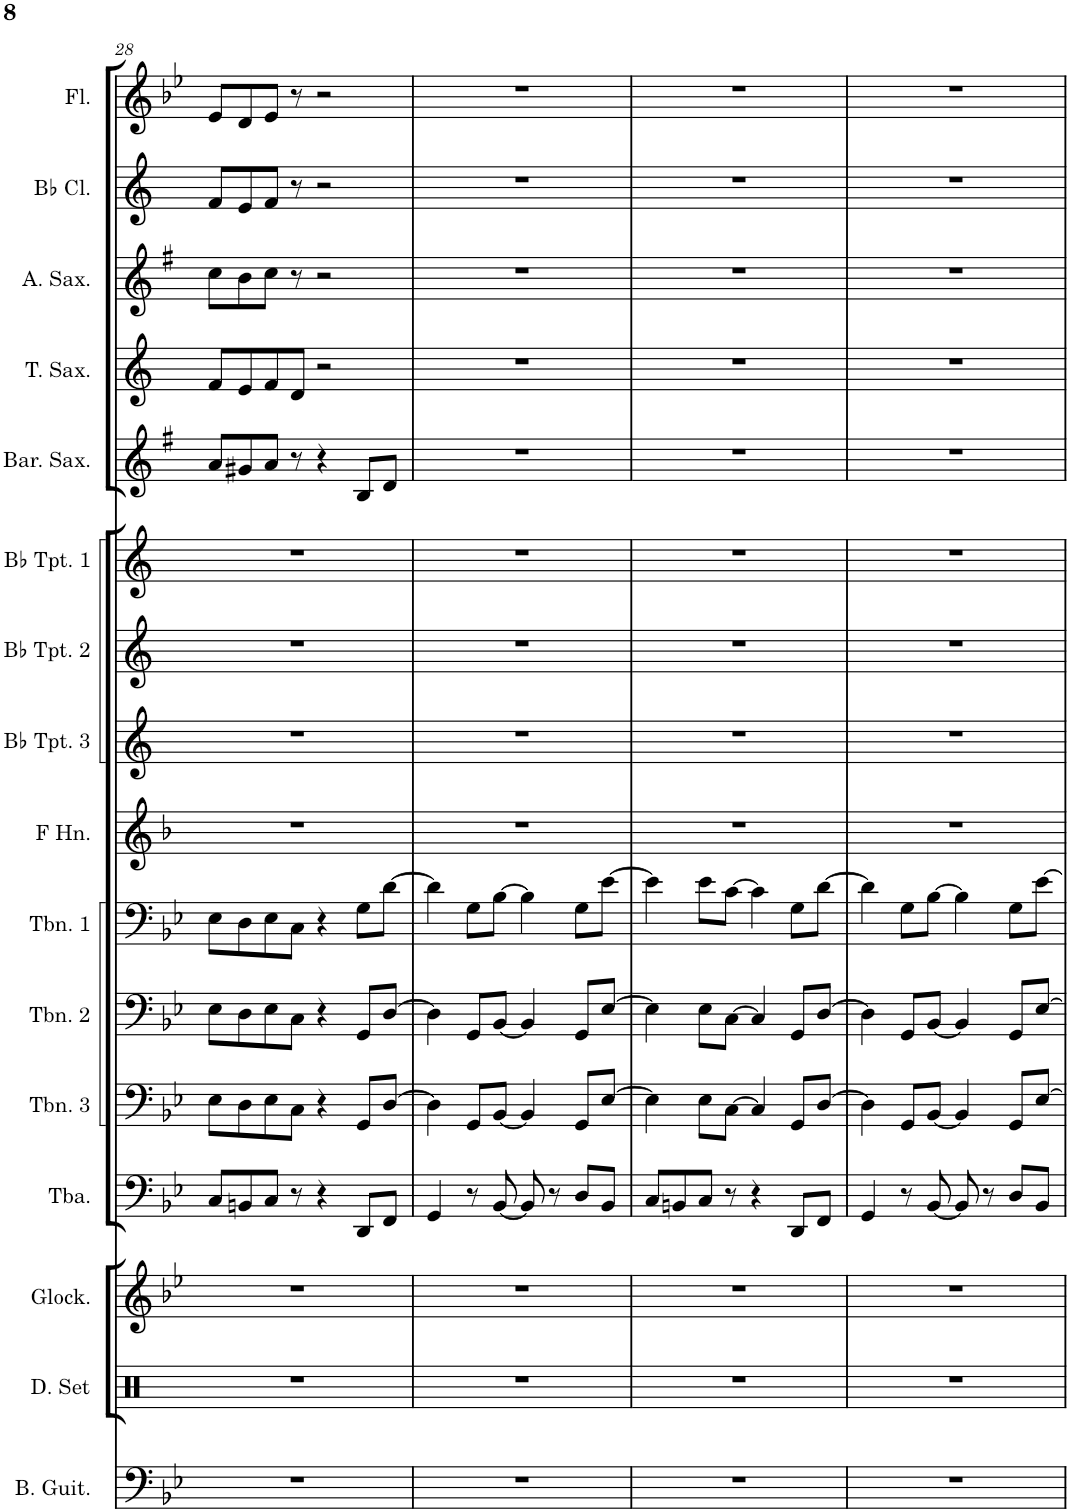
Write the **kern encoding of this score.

**kern	**kern	**kern	**kern	**kern	**kern	**kern	**kern	**kern	**kern	**kern	**kern	**kern	**kern	**kern	**kern
*part16	*part15	*part14	*part13	*part12	*part11	*part10	*part9	*part8	*part7	*part6	*part5	*part4	*part3	*part2	*part1
*staff16	*staff15	*staff14	*staff13	*staff12	*staff11	*staff10	*staff9	*staff8	*staff7	*staff6	*staff5	*staff4	*staff3	*staff2	*staff1
*I"Bass Guitar	*I"Drumset	*I"Glockenspiel	*I"Tuba	*I"Trombone 3	*I"Trombone 2	*I"Trombone 1	*I"Horn in F	*I"Bb Trumpet 3	*I"Bb Trumpet 2	*I"Bb Trumpet 1	*I"Baritone Saxophone	*I"Tenor Saxophone	*I"Alto Saxophone	*I"Bb Clarinet	*I"Flute
*I'B. Guit.	*I'D. Set	*I'Glock.	*I'Tba.	*I'Tbn. 3	*I'Tbn. 2	*I'Tbn. 1	*	*I'Bb Tpt. 3	*I'Bb Tpt. 2	*I'Bb Tpt. 1	*I'Bar. Sax.	*I'T. Sax.	*I'A. Sax.	*I'Bb Cl.	*I'Fl.
!!LO:PB:g=z
*clefF4	*clefX	*clefG2	*clefF4	*clefF4	*clefF4	*clefF4	*clefG2	*clefG2	*clefG2	*clefG2	*clefG2	*clefG2	*clefG2	*clefG2	*clefG2
*Trd7c12	*	*Trd-14c-24	*	*	*	*	*Trd4c7	*Trd1c2	*Trd1c2	*Trd1c2	*Trd12c21	*Trd8c14	*Trd5c9	*Trd1c2	*
*k[b-e-]	*k[]	*k[b-e-]	*k[b-e-]	*k[b-e-]	*k[b-e-]	*k[b-e-]	*k[b-]	*k[]	*k[]	*k[]	*k[f#]	*k[]	*k[f#]	*k[]	*k[b-e-]
*M4/4	*M4/4	*M4/4	*M4/4	*M4/4	*M4/4	*M4/4	*M4/4	*M4/4	*M4/4	*M4/4	*M4/4	*M4/4	*M4/4	*M4/4	*M4/4
=28	=28	=28	=28	=28	=28	=28	=28	=28	=28	=28	=28	=28	=28	=28	=28
1r	1r	1r	8C/L	8E-\L	8E-\L	8E-\L	1r	1r	1r	1r	8a/L	8f/L	8cc\L	8f/L	8e-/L
.	.	.	8BBn/	8D\	8D\	8D\	.	.	.	.	8g#X/	8e/	8b\	8e/	8d/
.	.	.	8C/J	8E-\	8E-\	8E-\	.	.	.	.	8a/J	8f/	8cc\J	8f/J	8e-/J
.	.	.	8r	8C\J	8C\J	8C\J	.	.	.	.	8r	8d/J	8r	8r	8r
.	.	.	4r	4r	4r	4r	.	.	.	.	4r	2r	2r	2r	2r
.	.	.	8DD/L	8GG/L	8GG/L	8G\L	.	.	.	.	8B/L	.	.	.	.
.	.	.	8FF/J	[8D/J	[8D/J	[8d\J	.	.	.	.	8d/J	.	.	.	.
=29	=29	=29	=29	=29	=29	=29	=29	=29	=29	=29	=29	=29	=29	=29	=29
1r	1r	1r	4GG/	4D\]	4D\]	4d\]	1r	1r	1r	1r	1r	1r	1r	1r	1r
.	.	.	8r	8GG/L	8GG/L	8G\L	.	.	.	.	.	.	.	.	.
.	.	.	[8BB-/	[8BB-/J	[8BB-/J	[8B-\J	.	.	.	.	.	.	.	.	.
.	.	.	8BB-/]	4BB-/]	4BB-/]	4B-\]	.	.	.	.	.	.	.	.	.
.	.	.	8r	.	.	.	.	.	.	.	.	.	.	.	.
.	.	.	8D/L	8GG/L	8GG/L	8G\L	.	.	.	.	.	.	.	.	.
.	.	.	8BB-/J	[8E-/J	[8E-/J	[8e-\J	.	.	.	.	.	.	.	.	.
=30	=30	=30	=30	=30	=30	=30	=30	=30	=30	=30	=30	=30	=30	=30	=30
1r	1r	1r	8C/L	4E-\]	4E-\]	4e-\]	1r	1r	1r	1r	1r	1r	1r	1r	1r
.	.	.	8BBn/	.	.	.	.	.	.	.	.	.	.	.	.
.	.	.	8C/J	8E-\L	8E-\L	8e-\L	.	.	.	.	.	.	.	.	.
.	.	.	8r	[8C\J	[8C\J	[8c\J	.	.	.	.	.	.	.	.	.
.	.	.	4r	4C/]	4C/]	4c\]	.	.	.	.	.	.	.	.	.
.	.	.	8DD/L	8GG/L	8GG/L	8G\L	.	.	.	.	.	.	.	.	.
.	.	.	8FF/J	[8D/J	[8D/J	[8d\J	.	.	.	.	.	.	.	.	.
=31	=31	=31	=31	=31	=31	=31	=31	=31	=31	=31	=31	=31	=31	=31	=31
1r	1r	1r	4GG/	4D\]	4D\]	4d\]	1r	1r	1r	1r	1r	1r	1r	1r	1r
.	.	.	8r	8GG/L	8GG/L	8G\L	.	.	.	.	.	.	.	.	.
.	.	.	[8BB-/	[8BB-/J	[8BB-/J	[8B-\J	.	.	.	.	.	.	.	.	.
.	.	.	8BB-/]	4BB-/]	4BB-/]	4B-\]	.	.	.	.	.	.	.	.	.
.	.	.	8r	.	.	.	.	.	.	.	.	.	.	.	.
.	.	.	8D/L	8GG/L	8GG/L	8G\L	.	.	.	.	.	.	.	.	.
.	.	.	8BB-/J	[8E-/J	[8E-/J	[8e-\J	.	.	.	.	.	.	.	.	.
=	=	=	=	=	=	=	=	=	=	=	=	=	=	=	=
*-	*-	*-	*-	*-	*-	*-	*-	*-	*-	*-	*-	*-	*-	*-	*-
